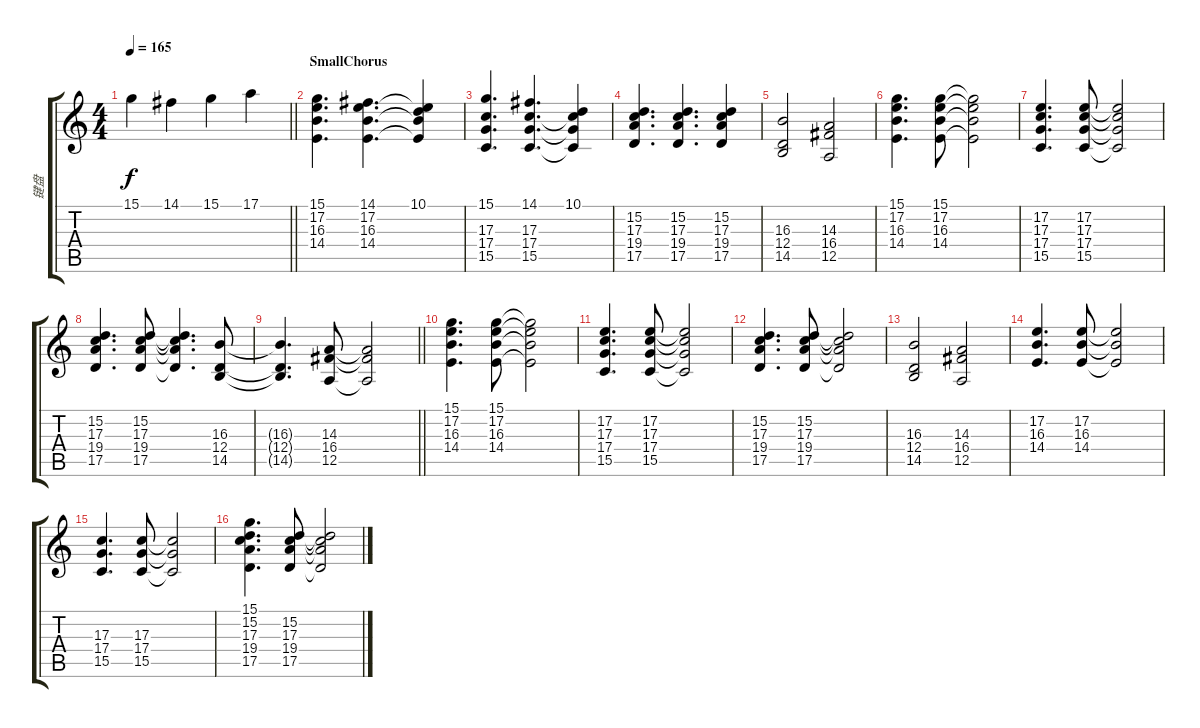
\track ("键盘" "键盘") {instrument acousticgrandpiano}
\staff {score tabs}
\tuning (E4 B3 G3 D3 A2 E2) {hide}
\ts (4 4)
\tempo 165
\clef g2
\barLineRight lightlight
\ks c
15.1.4{dy f} 14.1.4 15.1.4 17.1.4 |
\section ("" "SmallChorus")
(15.1 17.2 16.3 14.4).4{d} (14.1 17.2 16.3 14.4).4{d} (10.1 17.2{t} 16.3{t} 14.4{t}).4 |
(15.1 17.3 17.4 15.5).4{d} (14.1 17.3 17.4 15.5).4{d} (10.1 17.3{t} 17.4{t} 15.5{t}).4 |
(15.2 17.3 19.4 17.5).4{d} (15.2 17.3 19.4 17.5).4{d} (15.2 17.3 19.4 17.5).4 |
(16.3 12.4 14.5).2 (14.3 16.4 12.5).2 |
(15.1 17.2 16.3 14.4).4{d} (15.1 17.2 16.3 14.4).8 (15.1{t} 17.2{t} 16.3{t} 14.4{t}).2 |
(17.2 17.3 17.4 15.5).4{d} (17.2 17.3 17.4 15.5).8 (17.2{t} 17.3{t} 17.4{t} 15.5{t}).2 |
(15.2 17.3 19.4 17.5).4{d} (15.2 17.3 19.4 17.5).8 (15.2{t} 17.3{t} 19.4{t} 17.5{t}).4{d} (16.3 12.4 14.5).8 |
\barLineRight lightlight
(16.3{t} 12.4{t} 14.5{t}).4{d} (14.3 16.4 12.5).8 (14.3{t} 16.4{t} 12.5{t}).2 |
(15.1 17.2 16.3 14.4).4{d} (15.1 17.2 16.3 14.4).8 (15.1{t} 17.2{t} 16.3{t} 14.4{t}).2 |
(17.2 17.3 17.4 15.5).4{d} (17.2 17.3 17.4 15.5).8 (17.2{t} 17.3{t} 17.4{t} 15.5{t}).2 |
(15.2 17.3 19.4 17.5).4{d} (15.2 17.3 19.4 17.5).8 (15.2{t} 17.3{t} 19.4{t} 17.5{t}).2 |
(16.3 12.4 14.5).2 (14.3 16.4 12.5).2 |
(17.2 16.3 14.4).4{d} (17.2 16.3 14.4).8 (17.2{t} 16.3{t} 14.4{t}).2 |
(17.3 17.4 15.5).4{d} (17.3 17.4 15.5).8 (17.3{t} 17.4{t} 15.5{t}).2 |
(15.1 15.2 17.3 19.4 17.5).4{d} (15.2 17.3 19.4 17.5).8 (15.2{t} 17.3{t} 19.4{t} 17.5{t}).2
